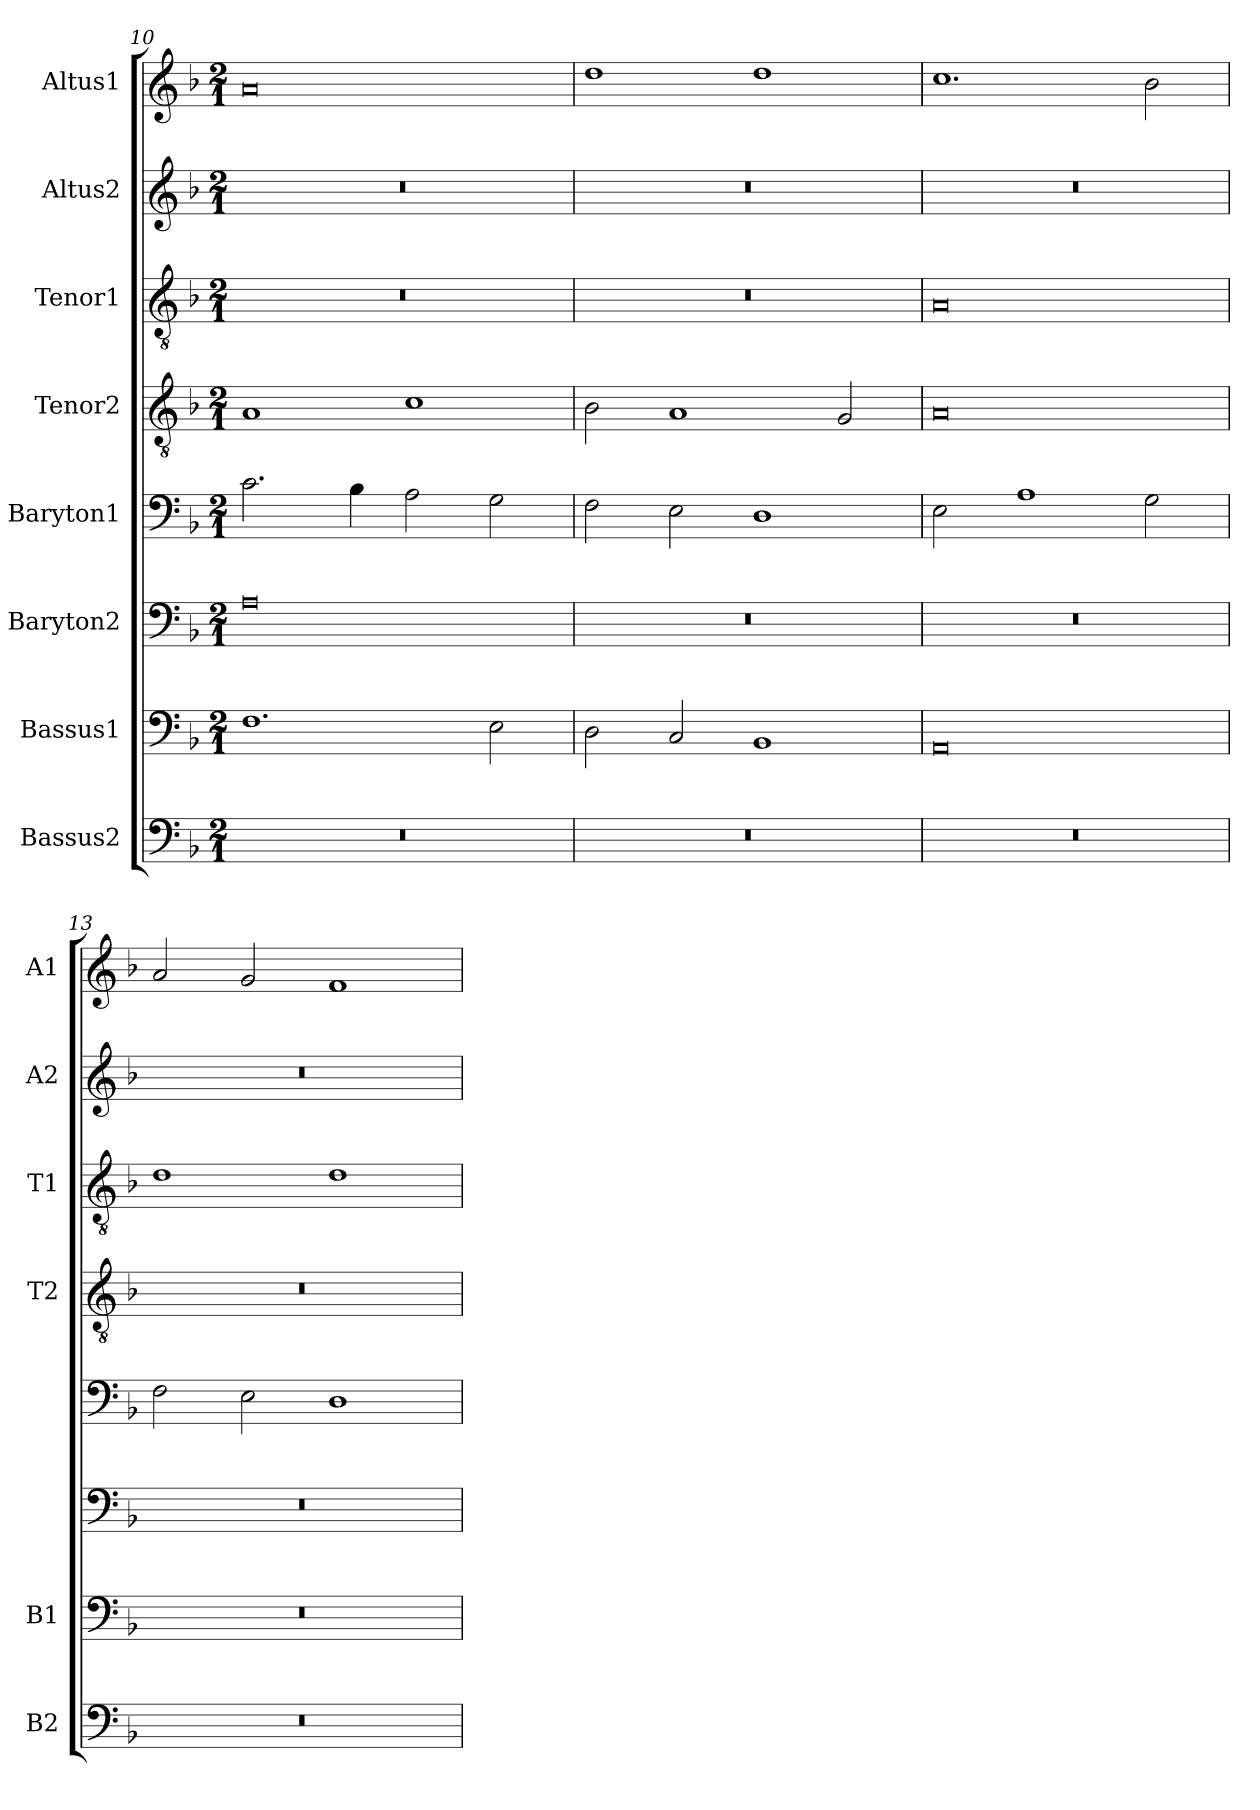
**kern	**kern	**kern	**kern	**kern	**kern	**kern	**kern
*part8	*part7	*part6	*part5	*part4	*part3	*part2	*part1
*staff8	*staff7	*staff6	*staff5	*staff4	*staff3	*staff2	*staff1
*I"Bassus2	*I"Bassus1	*I"Baryton2	*I"Baryton1	*I"Tenor2	*I"Tenor1	*I"Altus2	*I"Altus1
*I'B2	*I'B1	*	*	*I'T2	*I'T1	*I'A2	*I'A1
*clefF4	*clefF4	*clefF4	*clefF4	*clefGv2	*clefGv2	*clefG2	*clefG2
*k[b-]	*k[b-]	*k[b-]	*k[b-]	*k[b-]	*k[b-]	*k[b-]	*k[b-]
*d:	*d:	*d:	*d:	*d:	*d:	*d:	*d:
*M2/1	*M2/1	*M2/1	*M2/1	*M2/1	*M2/1	*M2/1	*M2/1
=10	=10	=10	=10	=10	=10	=10	=10
0r	1.F	0A	2.c	1A	0r	0r	0a
.	.	.	4B-	.	.	.	.
.	.	.	2A	1c	.	.	.
.	2E	.	2G	.	.	.	.
=11	=11	=11	=11	=11	=11	=11	=11
0r	2D	0r	2F	2B-	0r	0r	1dd
.	2C	.	2E	1A	.	.	.
.	1BB-	.	1D	.	.	.	1dd
.	.	.	.	2G	.	.	.
=12	=12	=12	=12	=12	=12	=12	=12
0r	0AA	0r	2E	0A	0A	0r	1.cc
.	.	.	1A	.	.	.	.
.	.	.	2G	.	.	.	2b-
=13	=13	=13	=13	=13	=13	=13	=13
0r	0r	0r	2F	0r	1d	0r	2a
.	.	.	2E	.	.	.	2g
.	.	.	1D	.	1d	.	1f
=	=	=	=	=	=	=	=
*-	*-	*-	*-	*-	*-	*-	*-
